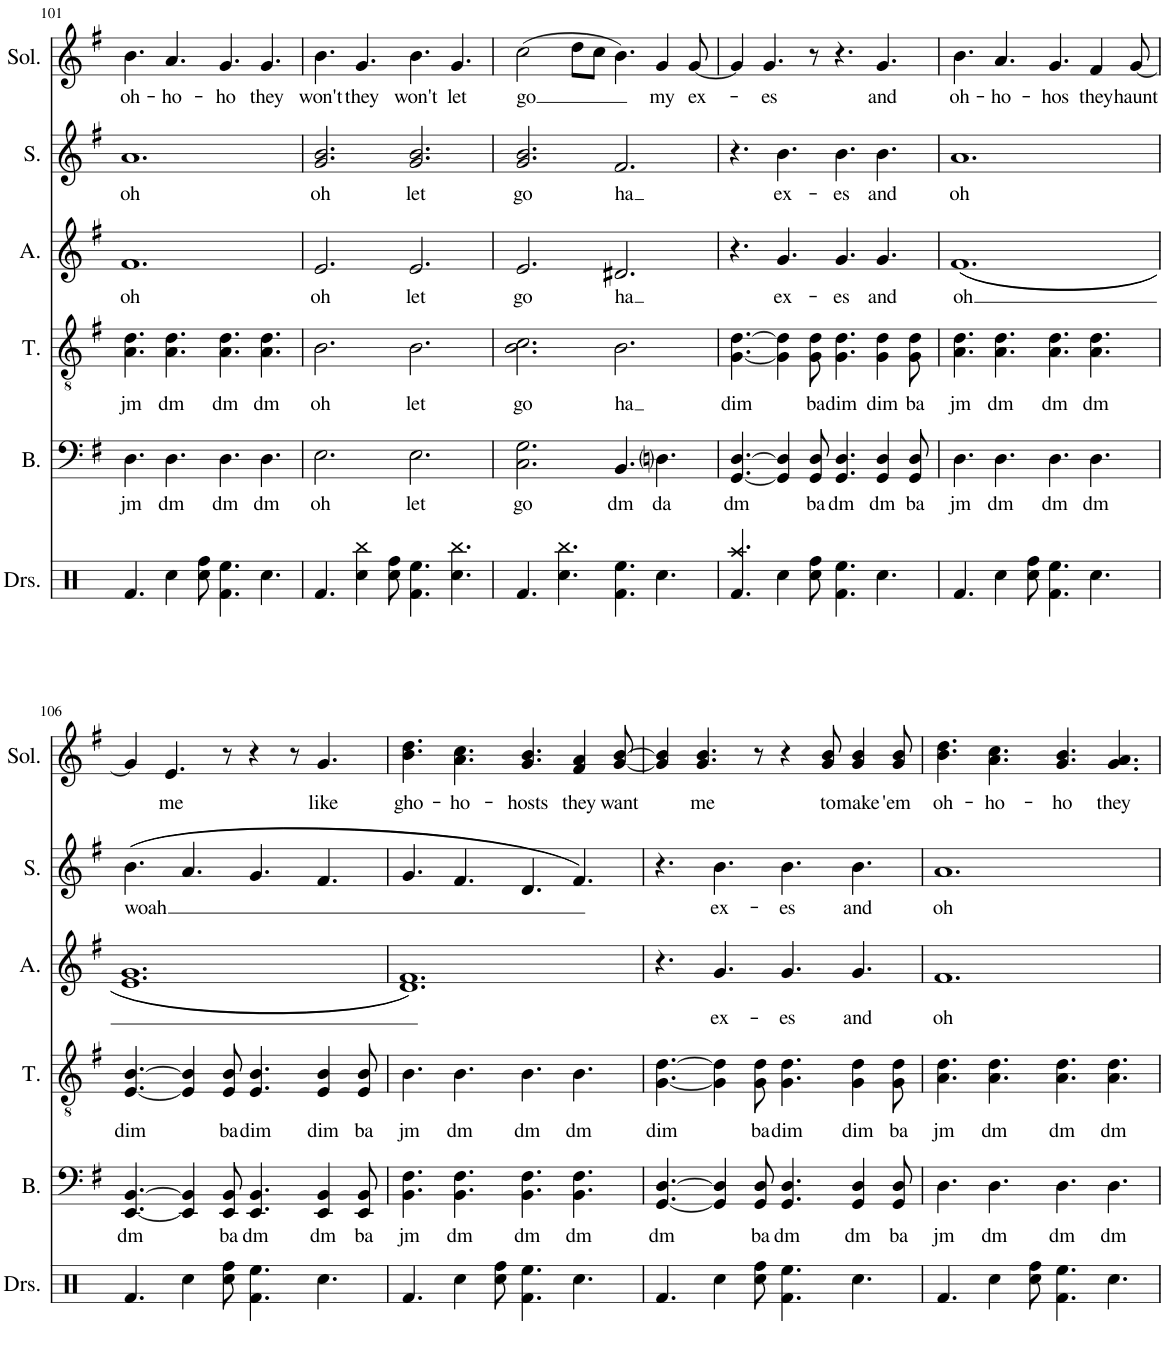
**kern	**text	**kern	**text	**kern	**text	**kern	**text	**kern	**text
*part5	*part5	*part4	*part4	*part3	*part3	*part2	*part2	*part1	*part1
*staff5	*staff5	*staff4	*staff4	*staff3	*staff3	*staff2	*staff2	*staff1	*staff1
*I"Bass	*	*I"Tenor	*	*I"Alto	*	*I"Soprano	*	*I"Solo	*
*I'B.	*	*I'T.	*	*I'A.	*	*I'S.	*	*I'Sol.	*
!!LO:PB:g=z
*clefF4	*	*clefGv2	*	*clefG2	*	*clefG2	*	*clefG2	*
*k[f#]	*	*k[f#]	*	*k[f#]	*	*k[f#]	*	*k[f#]	*
*M12/8	*	*M12/8	*	*M12/8	*	*M12/8	*	*M12/8	*
=101	=101	=101	=101	=101	=101	=101	=101	=101	=101
!	!LO:LY:b	!	!LO:LY:b	!	!LO:LY:b	!	!LO:LY:b	!	!LO:LY:b
4.D\	jm	4.A\ 4.d\	jm	1.f#	oh	1.a	oh	4.b\	oh-
!	!LO:LY:b	!	!LO:LY:b	!	!	!	!	!	!LO:LY:b
4.D\	dm	4.A\ 4.d\	dm	.	.	.	.	4.a/	-ho-
!	!LO:LY:b	!	!LO:LY:b	!	!	!	!	!	!LO:LY:b
4.D\	dm	4.A\ 4.d\	dm	.	.	.	.	4.g/	-ho
!	!LO:LY:b	!	!LO:LY:b	!	!	!	!	!	!LO:LY:b
4.D\	dm	4.A\ 4.d\	dm	.	.	.	.	4.g/	they
=102	=102	=102	=102	=102	=102	=102	=102	=102	=102
!	!LO:LY:b	!	!LO:LY:b	!	!LO:LY:b	!	!LO:LY:b	!	!LO:LY:b
2.E\	oh	2.B\	oh	2.e/	oh	2.g/ 2.b/	oh	4.b\	won't
!	!	!	!	!	!	!	!	!	!LO:LY:b
.	.	.	.	.	.	.	.	4.g/	they
!	!LO:LY:b	!	!LO:LY:b	!	!LO:LY:b	!	!LO:LY:b	!	!LO:LY:b
2.E\	let	2.B\	let	2.e/	let	2.g/ 2.b/	let	4.b\	won't
!	!	!	!	!	!	!	!	!	!LO:LY:b
.	.	.	.	.	.	.	.	4.g/	let
=103	=103	=103	=103	=103	=103	=103	=103	=103	=103
!	!LO:LY:b	!	!LO:LY:b	!	!LO:LY:b	!	!LO:LY:b	!	!LO:LY:b
2.C\ 2.G\	go	2.B\ 2.c\	go	2.e/	go	2.g/ 2.b/	go	(2cc\	go
.	.	.	.	.	.	.	.	8dd\L	.
.	.	.	.	.	.	.	.	8cc\J	.
!	!LO:LY:b	!	!LO:LY:b	!	!LO:LY:b	!	!LO:LY:b	!	!
4.BB/	dm	2.B\	ha	2.d#X/	ha	2.f#/	ha	4.b\)	.
!	!LO:LY:b	!	!	!	!	!	!	!	!LO:LY:b
4.Dni\	da	.	.	.	.	.	.	4g/	my
!	!	!	!	!	!	!	!	!	!LO:LY:b
.	.	.	.	.	.	.	.	[8g/	ex-
=104	=104	=104	=104	=104	=104	=104	=104	=104	=104
!	!LO:LY:b	!	!LO:LY:b	!	!	!	!	!	!
[4.GG/ [4.D/	dm	[4.G\ [4.d\	dim	4.r	.	4.r	.	4g/]	.
!	!	!	!	!	!	!	!	!	!LO:LY:b
.	.	.	.	.	.	.	.	4.g/	-es
!	!	!	!	!	!LO:LY:b	!	!LO:LY:b	!	!
4GG/] 4D/]	.	4G\] 4d\]	.	4.g/	ex-	4.b\	ex-	.	.
!	!LO:LY:b	!	!LO:LY:b	!	!	!	!	!	!
8GG/ 8D/	ba	8G\ 8d\	ba	.	.	.	.	8r	.
!	!LO:LY:b	!	!LO:LY:b	!	!LO:LY:b	!	!LO:LY:b	!	!
4.GG/ 4.D/	dm	4.G\ 4.d\	dim	4.g/	-es	4.b\	-es	4.r	.
!	!LO:LY:b	!	!LO:LY:b	!	!LO:LY:b	!	!LO:LY:b	!	!LO:LY:b
4GG/ 4D/	dm	4G\ 4d\	dim	4.g/	and	4.b\	and	4.g/	and
!	!LO:LY:b	!	!LO:LY:b	!	!	!	!	!	!
8GG/ 8D/	ba	8G\ 8d\	ba	.	.	.	.	.	.
=105	=105	=105	=105	=105	=105	=105	=105	=105	=105
!	!LO:LY:b	!	!LO:LY:b	!	!LO:LY:b	!	!LO:LY:b	!	!LO:LY:b
4.D\	jm	4.A\ 4.d\	jm	((1.f#	oh	1.a	oh	4.b\	oh-
!	!LO:LY:b	!	!LO:LY:b	!	!	!	!	!	!LO:LY:b
4.D\	dm	4.A\ 4.d\	dm	.	.	.	.	4.a/	-ho-
!	!LO:LY:b	!	!LO:LY:b	!	!	!	!	!	!LO:LY:b
4.D\	dm	4.A\ 4.d\	dm	.	.	.	.	4.g/	-hos
!	!LO:LY:b	!	!LO:LY:b	!	!	!	!	!	!LO:LY:b
4.D\	dm	4.A\ 4.d\	dm	.	.	.	.	4f#/	they
!	!	!	!	!	!	!	!	!	!LO:LY:b
.	.	.	.	.	.	.	.	[8g/	haunt
!!LO:LB:g=z
=106	=106	=106	=106	=106	=106	=106	=106	=106	=106
!	!LO:LY:b	!	!LO:LY:b	!	!	!	!LO:LY:b	!	!
[4.EE/ [4.BB/	dm	[4.E/ [4.B/	dim	1.e 1.g	.	((4.b\	woah	4g/]	.
!	!	!	!	!	!	!	!	!	!LO:LY:b
.	.	.	.	.	.	.	.	4.e/	me
4EE/] 4BB/]	.	4E/] 4B/]	.	.	.	4.a/	.	.	.
!	!LO:LY:b	!	!LO:LY:b	!	!	!	!	!	!
8EE/ 8BB/	ba	8E/ 8B/	ba	.	.	.	.	8r	.
!	!LO:LY:b	!	!LO:LY:b	!	!	!	!	!	!
4.EE/ 4.BB/	dm	4.E/ 4.B/	dim	.	.	4.g/	.	4r	.
.	.	.	.	.	.	.	.	8r	.
!	!LO:LY:b	!	!LO:LY:b	!	!	!	!	!	!LO:LY:b
4EE/ 4BB/	dm	4E/ 4B/	dim	.	.	4.f#/	.	4.g/	like
!	!LO:LY:b	!	!LO:LY:b	!	!	!	!	!	!
8EE/ 8BB/	ba	8E/ 8B/	ba	.	.	.	.	.	.
=107	=107	=107	=107	=107	=107	=107	=107	=107	=107
!	!LO:LY:b	!	!LO:LY:b	!	!	!	!	!	!LO:LY:b
4.BB\ 4.F#\	jm	4.B\	jm	1.d 1.f#))	.	4.g/	.	4.b\ 4.dd\	gho-
!	!LO:LY:b	!	!LO:LY:b	!	!	!	!	!	!LO:LY:b
4.BB\ 4.F#\	dm	4.B\	dm	.	.	4.f#/	.	4.a\ 4.cc\	-ho-
!	!LO:LY:b	!	!LO:LY:b	!	!	!	!	!	!LO:LY:b
4.BB\ 4.F#\	dm	4.B\	dm	.	.	4.d/	.	4.g/ 4.b/	-hosts
!	!LO:LY:b	!	!LO:LY:b	!	!	!	!	!	!LO:LY:b
4.BB\ 4.F#\	dm	4.B\	dm	.	.	4.f#/))	.	4f#/ 4a/	they
!	!	!	!	!	!	!	!	!	!LO:LY:b
.	.	.	.	.	.	.	.	[8g/ [8b/	want
=108	=108	=108	=108	=108	=108	=108	=108	=108	=108
!	!LO:LY:b	!	!LO:LY:b	!	!	!	!	!	!
[4.GG/ [4.D/	dm	[4.G\ [4.d\	dim	4.r	.	4.r	.	4g/] 4b/]	.
!	!	!	!	!	!	!	!	!	!LO:LY:b
.	.	.	.	.	.	.	.	4.g/ 4.b/	me
!	!	!	!	!	!LO:LY:b	!	!LO:LY:b	!	!
4GG/] 4D/]	.	4G\] 4d\]	.	4.g/	ex-	4.b\	ex-	.	.
!	!LO:LY:b	!	!LO:LY:b	!	!	!	!	!	!
8GG/ 8D/	ba	8G\ 8d\	ba	.	.	.	.	8r	.
!	!LO:LY:b	!	!LO:LY:b	!	!LO:LY:b	!	!LO:LY:b	!	!
4.GG/ 4.D/	dm	4.G\ 4.d\	dim	4.g/	-es	4.b\	-es	4r	.
!	!	!	!	!	!	!	!	!	!LO:LY:b
.	.	.	.	.	.	.	.	8g/ 8b/	to
!	!LO:LY:b	!	!LO:LY:b	!	!LO:LY:b	!	!LO:LY:b	!	!LO:LY:b
4GG/ 4D/	dm	4G\ 4d\	dim	4.g/	and	4.b\	and	4g/ 4b/	make
!	!LO:LY:b	!	!LO:LY:b	!	!	!	!	!	!LO:LY:b
8GG/ 8D/	ba	8G\ 8d\	ba	.	.	.	.	8g/ 8b/	'em
=109	=109	=109	=109	=109	=109	=109	=109	=109	=109
!	!LO:LY:b	!	!LO:LY:b	!	!LO:LY:b	!	!LO:LY:b	!	!LO:LY:b
4.D\	jm	4.A\ 4.d\	jm	1.f#	oh	1.a	oh	4.b\ 4.dd\	oh-
!	!LO:LY:b	!	!LO:LY:b	!	!	!	!	!	!LO:LY:b
4.D\	dm	4.A\ 4.d\	dm	.	.	.	.	4.a\ 4.cc\	-ho-
!	!LO:LY:b	!	!LO:LY:b	!	!	!	!	!	!LO:LY:b
4.D\	dm	4.A\ 4.d\	dm	.	.	.	.	4.g/ 4.b/	-ho
!	!LO:LY:b	!	!LO:LY:b	!	!	!	!	!	!LO:LY:b
4.D\	dm	4.A\ 4.d\	dm	.	.	.	.	4.g/ 4.a/	they
=	=	=	=	=	=	=	=	=	=
*-	*-	*-	*-	*-	*-	*-	*-	*-	*-
